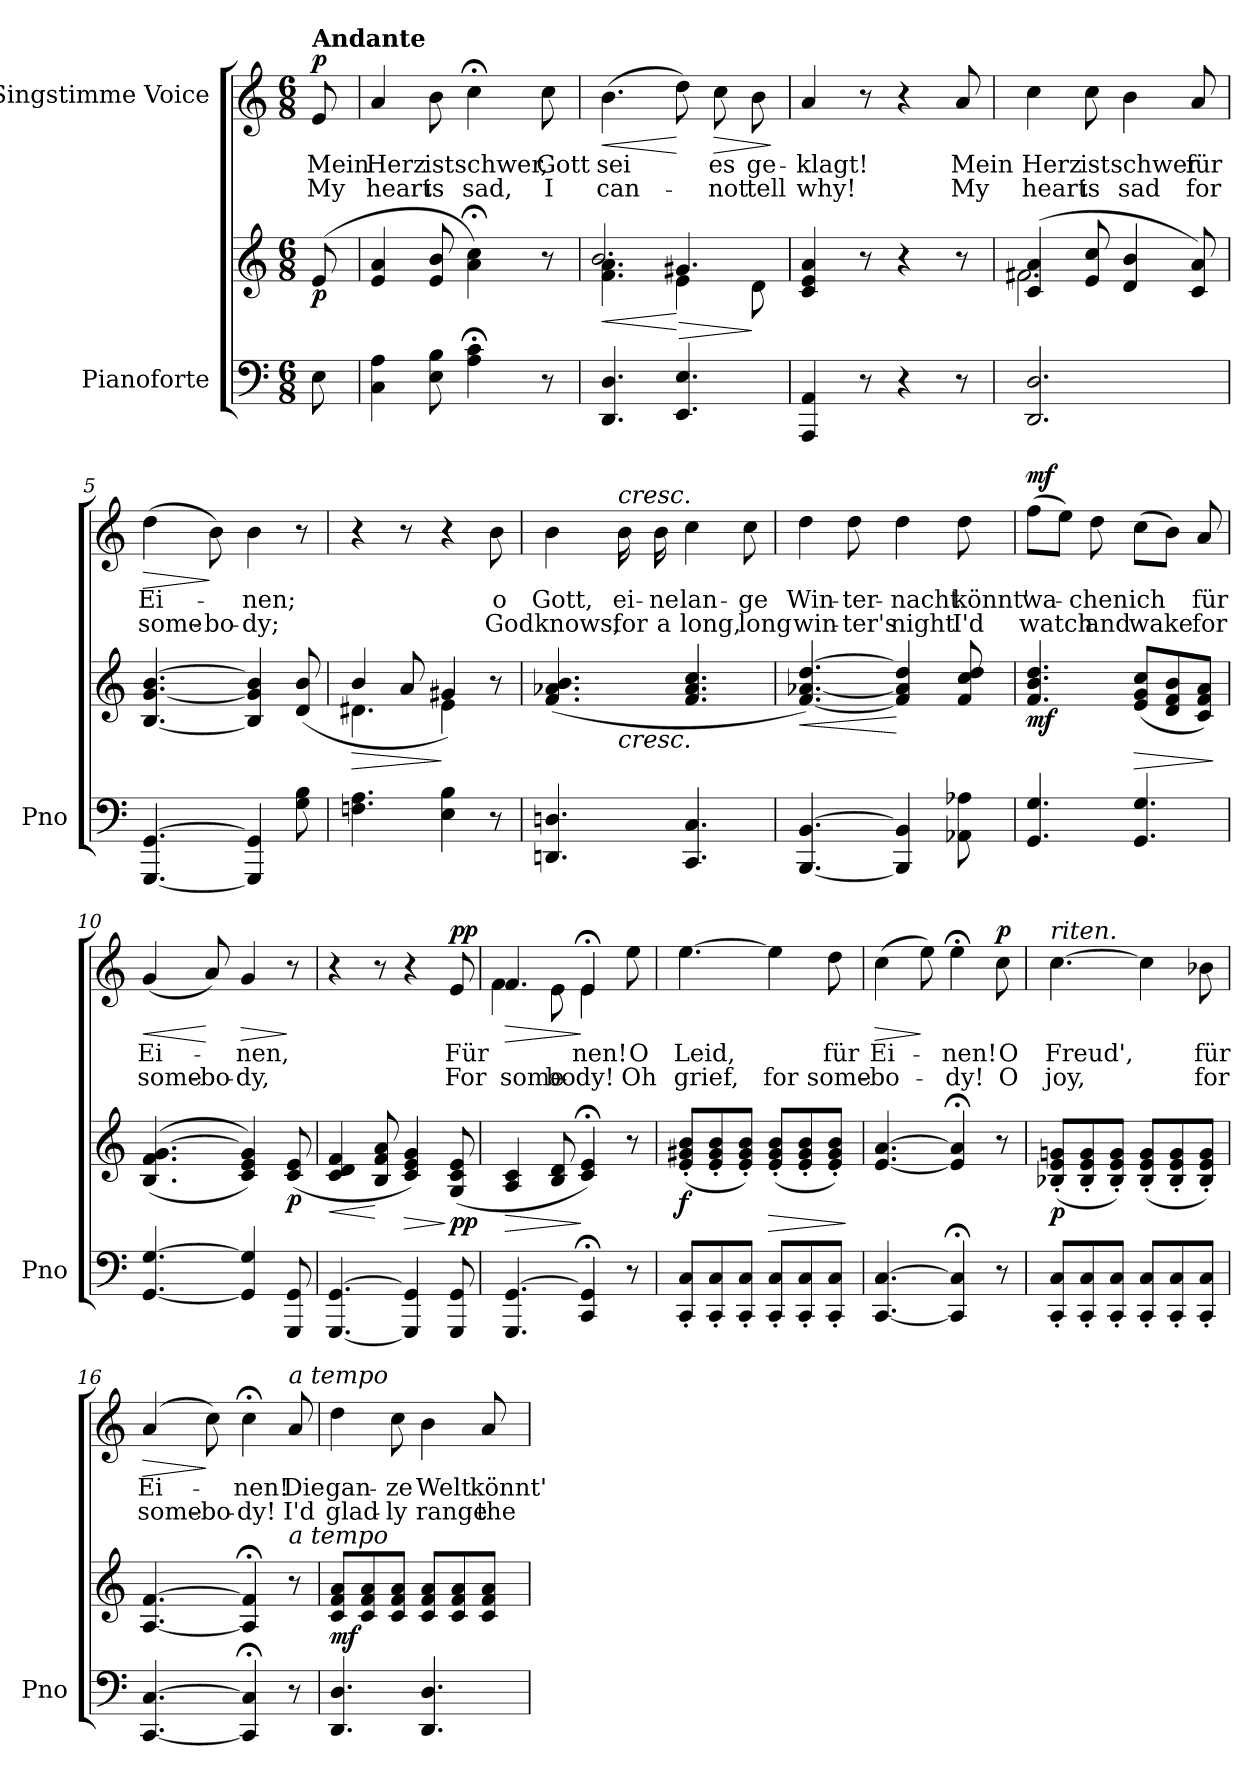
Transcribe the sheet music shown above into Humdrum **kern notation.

**kern	**kern	**dynam	**kern	**text	**text	**dynam
*part2	*part2	*part2	*part1	*part1	*part1	*part1
*staff3	*staff2	*staff2/3	*staff1	*staff1	*staff1	*staff1
*I"Pianoforte	*	*	*I"Singstimme Voice	*	*	*
*I'Pno	*	*	*	*	*	*
*clefF4	*clefG2	*	*clefG2	*	*	*
*k[]	*k[]	*	*k[]	*	*	*
*M6/8	*M6/8	*	*M6/8	*	*	*
=	=	=	=	=	=	=
!	!	!	!LO:TX:a:B:t=Andante	!	!	!
!	!	!LO:DY:b	!	!	!	!LO:DY:a
8E\	(8e/	p	8e/	Mein	My	p
=1	=1	=1	=1	=1	=1	=1
4C\ 4A\	4e/ 4a/	.	4a/	Herz	heart	.
8E\ 8B\	8e/ 8b/	.	8b\	ist	is	.
4A\;< 4c\;<	4a\;< 4cc\;<)	.	4cc;<\	schwer,	sad,	.
8r	8r	.	8cc\	Gott	I	.
=2	=2	=2	=2	=2	=2	=2
!	!	!LO:HP:b	!	!	!	!LO:HP:b
*	*^	*	*	*	*	*
*	*	*^	*	*	*	*	*
4.DD/ 4.D/	4.f\ 4.a\	2.b/	4.ryy	<	(4.b\	sei	can-	<
!	!	!	!	!LO:HP:n=1:b	!	!	!	!
4.EE/ 4.E/	4e\	.	4.g#X/	[ >	8dd\)	.	.	[
!	!	!	!	!	!	!	!	!LO:HP:b
.	.	.	.	.	8cc\	es	-not	>
.	8d\	.	.	]	8b\	ge-	tell	.
*	*v	*v	*v	*	*	*	*	*
.	.	.	.	.	.	]
=3	=3	=3	=3	=3	=3	=3
4AAA/ 4AA/	4c/ 4e/ 4a/	.	4a/	-klagt!	why!	.
8r	8r	.	8r	.	.	.
4r	4r	.	4r	.	.	.
8r	8r	.	8a/	Mein	My	.
=4	=4	=4	=4	=4	=4	=4
*	*^	*	*	*	*	*
2.DD/ 2.D/	(4c/ 4a/	2.f#X\	.	4cc\	Herz	heart	.
.	8e/ 8cc/	.	.	8cc\	ist	is	.
.	4d/ 4b/	.	.	4b\	schwer	sad	.
.	8c/ 8a/)	.	.	8a/	für	for	.
*	*v	*v	*	*	*	*	*
=5	=5	=5	=5	=5	=5	=5
!	!	!	!	!	!	!LO:HP:b
[4.GGG/ [4.GG/	[4.B/ [4.g/ [4.b/	.	(4dd\	Ei-	some-	>
.	.	.	8b\)	.	-bo-	]
4GGG/] 4GG/]	4B/] 4g/] 4b/]	.	4b\	-nen;	-dy;	.
8G\ 8B\	(>8d/ 8b/	.	8r	.	.	.
=6	=6	=6	=6	=6	=6	=6
!	!	!LO:HP:b	!	!	!	!
*	*^	*	*	*	*	*
4.Fn\ 4.A\	4b/	4.d#X\	>	4r	.	.	.
.	8a/	.	.	8r	.	.	.
4E\ 4B\	4g#X/)	4e\	]	4r	.	.	.
8r	8r	8ryy	.	8b\	o	God	.
=7	=7	=7	=7	=7	=7	=7	=7
4.DDn/ 4.Dn/	(>4.f/ 4.a-X/ 4.b/	4ryy	.	4b\	Gott,	knows,	.
!	!	!	!	!LO:TX:a:i:t=cresc.	!	!	!
!	!	!LO:TX:b:i:t=cresc.	!	!	!	!	!
.	.	16ryy	.	16b\	ei-	for	.
.	.	16ryy	.	16b\	-ne	a	.
4.CC/ 4.C/	4.f/ 4.a-/ 4.cc/	4ryy	.	4cc\	lan-	long,	.
.	.	8ryy	.	8cc\	-ge	long	.
=8	=8	=8	=8	=8	=8	=8	=8
!	!	!	!LO:HP:b	!	!	!	!
*	*v	*v	*	*	*	*	*
[4.BBB/ [4.BB/	[4.f/ [4.a-X/ [4.dd/)	<	4dd\	Win-	win-	.
.	.	.	8dd\	-ter-	-ter's	.
4BBB/] 4BB/]	4f/] 4a-/] 4dd/]	[	4dd\	-nacht	night	.
8AA-X\ 8A-X\	8f/ 8cc/ 8dd/	.	8dd\	könnt'	I'd	.
=9	=9	=9	=9	=9	=9	=9
!	!	!LO:DY:b	!	!	!	!LO:DY:a
4.GG/ 4.G/	4.f/ 4.b/ 4.dd/	mf	(8ff\L	wa-	watch	mf
.	.	.	8ee\J)	.	.	.
.	.	.	8dd\	-chen	and	.
!	!	!LO:HP:b	!	!	!	!
4.GG/ 4.G/	(>8e/ 8g/ 8cc/L	>	(8cc\L	ich	wake	.
.	8d/ 8f/ 8b/	.	8b\J)	.	.	.
.	8c/ 8f/ 8a/J)	.	8a/	für	for	.
.	.	]	.	.	.	.
=10	=10	=10	=10	=10	=10	=10
!	!	!	!	!	!	!LO:HP:b
[4.GG/ [4.G/	(<(<4.B/ 4.f/ [>4.g/	.	(>4g/	Ei-	some-	<
.	.	.	8a/)	.	-bo-	[
!	!	!	!	!	!	!LO:HP:b
4GG/] 4G/]	4c/ 4e/ 4g/]))	.	4g/	-nen,	-dy,	>
!	!	!LO:DY:b	!	!	!	!
8GGG/ 8GG/	(>8c/ 8e/	p	8r	.	.	]
=11	=11	=11	=11	=11	=11	=11
!	!	!LO:HP:b	!	!	!	!
[4.GGG/ [4.GG/	4c/ 4d/ 4f/	<	4r	.	.	.
.	8B/ 8f/ 8a/	[	8r	.	.	.
!	!	!LO:HP:b	!	!	!	!
4GGG/] 4GG/]	4c/ 4e/ 4g/)	>	4r	.	.	.
!	!	!LO:DY:n=1:b	!	!	!	!LO:DY:a
8GGG/ 8GG/	(>8G/ 8c/ 8e/	] pp	8e/	Für	For	pp
=12	=12	=12	=12	=12	=12	=12
!	!	!LO:HP:b	!	!	!	!LO:HP:b
*	*	*	*^	*	*	*
4.GGG/ [4.GG/	4A/ 4c/	>	4.f/	4f\	.	some-	>
.	8B/ 8d/	.	.	8e\	.	-bo	.
4CC/;< 4GG/];<	4c/;< 4e/;<)	]	4e;</	4e\	-nen!	-dy!	]
8r	8r	.	8ee\	8ryy	O	Oh	.
=13	=13	=13	=13	=13	=13	=13	=13
!	!	!LO:DY:b	!	!	!	!	!LO:DY:a
!	!	!	!	!	!	!	!LO:DY:n=1:a
*	*	*	*v	*v	*	*	*
8CC/' 8C/'L	(8e/' 8g#X/' 8b/'L	f	[4.ee\	Leid,	grief,	f other-dynamics
8CC/' 8C/'	8e/' 8g#/' 8b/'	.	.	.	.	.
8CC/' 8C/'J	8e/' 8g#/' 8b/'J)	.	.	.	.	.
!	!	!LO:HP:b	!	!	!	!
8CC/' 8C/'L	(8e/' 8g#/' 8b/'L	>	4ee\]	.	for	.
8CC/' 8C/'	8e/' 8g#/' 8b/'	.	.	.	.	.
8CC/' 8C/'J	8e/' 8g#/' 8b/'J)	.	8dd\	für	some-	.
.	.	]	.	.	.	.
=14	=14	=14	=14	=14	=14	=14
!	!	!	!	!	!	!LO:HP:b
[4.CC/ [4.C/	[4.e/ [4.a/	.	(4cc\	Ei-	-bo-	>
.	.	.	8ee\)	.	.	]
4CC/];< 4C/];<	4e/];< 4a/];<	.	4ee;<\	-nen!	-dy!	.
!	!	!	!	!	!	!LO:DY:a
8r	8r	.	8cc\	O	O	p
=15	=15	=15	=15	=15	=15	=15
!	!	!	!LO:TX:a:i:t=riten.	!	!	!
!	!	!LO:DY:b	!	!	!	!
8CC/' 8C/'L	(8B-X/' 8e/' 8gn/'L	p	[4.cc\	Freud',	joy,	.
8CC/' 8C/'	8B-/' 8e/' 8g/'	.	.	.	.	.
8CC/' 8C/'J	8B-/' 8e/' 8g/'J)	.	.	.	.	.
8CC/' 8C/'L	(8B-/' 8e/' 8g/'L	.	4cc\]	.	.	.
8CC/' 8C/'	8B-/' 8e/' 8g/'	.	.	.	.	.
8CC/' 8C/'J	8B-/' 8e/' 8g/'J)	.	8b-X\	für	for	.
=16	=16	=16	=16	=16	=16	=16
!	!	!	!	!	!	!LO:HP:b
[4.CC/ [4.C/	[4.A/ [4.f/	.	(4a/	Ei-	some-	>
.	.	.	8cc\)	.	-bo-	]
4CC/];< 4C/];<	4A/];< 4f/];<	.	4cc;<\	-nen!	-dy!	.
!	!	!	!LO:TX:a:i:t=a tempo	!	!	!
!	!LO:TX:i:t=a tempo	!	!	!	!	!
8r	8r	.	8a/	Die	I'd	.
=17	=17	=17	=17	=17	=17	=17
!	!	!LO:DY:b	!	!	!	!
4.DD/ 4.D/	8c/ 8f/ 8a/L	mf	4dd\	gan-	glad-	.
.	8c/ 8f/ 8a/	.	.	.	.	.
.	8c/ 8f/ 8a/J	.	8cc\	-ze	-ly	.
4.DD/ 4.D/	8c/ 8f/ 8a/L	.	4b\	Welt	range	.
.	8c/ 8f/ 8a/	.	.	.	.	.
.	8c/ 8f/ 8a/J	.	8a/	könnt'	the	.
=	=	=	=	=	=	=
*-	*-	*-	*-	*-	*-	*-
